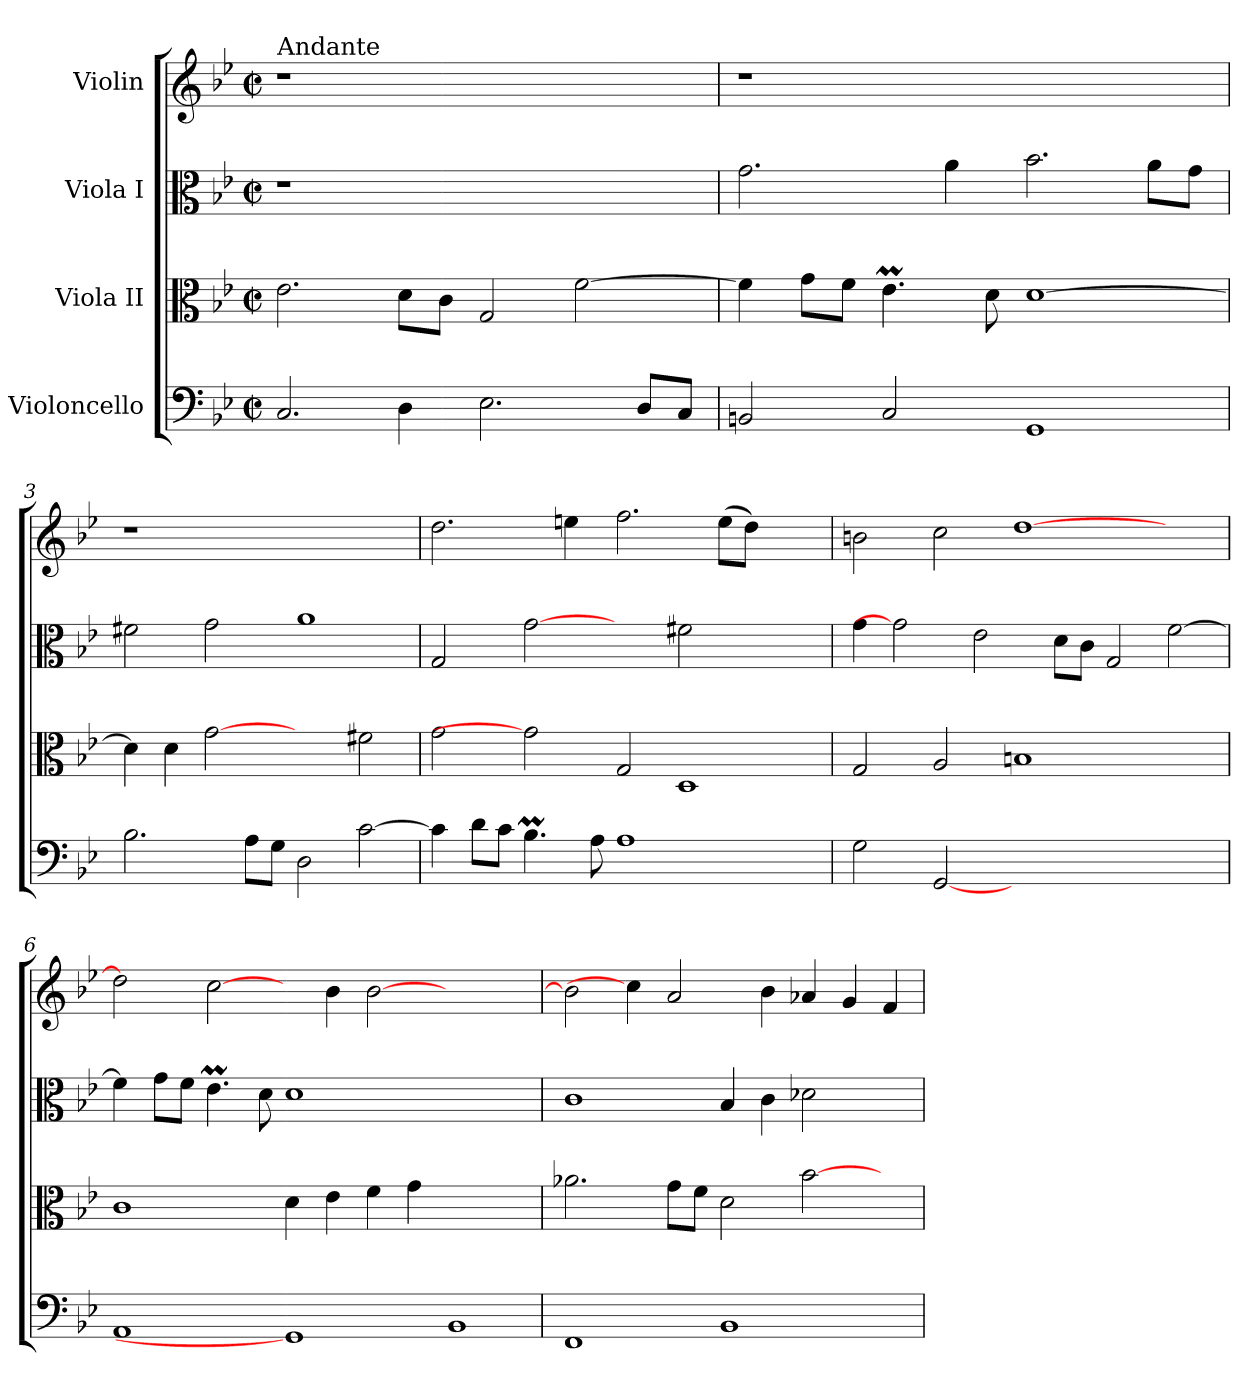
**kern	**kern	**kern	**kern
*part4	*part3	*part2	*part1
*staff4	*staff3	*staff2	*staff1
*I"Violoncello	*I"Viola II	*I"Viola I	*I"Violin
*clefF4	*clefC3	*clefC3	*clefG2
*k[b-e-]	*k[b-e-]	*k[b-e-]	*k[b-e-]
*B-:	*B-:	*B-:	*B-:
*M2/2	*M2/2	*M2/2	*M2/2
*met(c|)	*met(c|)	*met(c|)	*met(c|)
*MM120	*MM120	*MM120	*MM120
=1	=1	=1	=1
!	!	!	!LO:TX:a:t=Andante
2.C/	2.e-\	1r	1r
4D\	8d\L	.	.
.	8c\J	.	.
2.E-\	2G/	1ryy	1ryy
.	[2f\	.	.
8D/L	.	.	.
8C/J	.	.	.
=2	=2	=2	=2
2BBn/	4f\]	2.g\	1r
.	8g\L	.	.
.	8f\J	.	.
2C/	4.e-M\	.	.
.	.	4a\	.
.	8d\	.	.
1GG	[1d	2.b-\	1ryy
.	.	8a\L	.
.	.	8g\J	.
=3	=3	=3	=3
2.B-\	4d\]	2f#X\	1r
.	4d\	.	.
.	[2g	2g\	.
8A\L	.	.	.
8G\J	.	.	.
2D\	2ryy	1a	1ryy
[2c\	2f#X\	.	.
=4	=4	=4	=4
4c\]	2g\	2G/	2.dd\
8d\L	.	.	.
8c\J	.	.	.
4.B-M\	2g]	[2g	.
.	.	.	4een\
8A\	.	.	.
1A	2G/	2ryy	2.ff\
.	1D	2f#X\	.
.	.	.	(8ee\L
.	.	.	8dd\J)
2ryy	.	2ryy	2ryy
!!LO:LB:g=z
=5	=5	=5	=5
2G\	2G/	4g\	2bn\
.	.	2g]	.
[2GG	2A/	.	2cc\
.	.	2e-\	.
1.ryy	1Bn	.	[1dd
.	.	8d\L	.
.	.	8c\J	.
.	.	2G/	.
.	2ryy	[2f\	2ryy
=6	=6	=6	=6
1AA	1c	4f\]	2dd\]
.	.	8g\L	.
.	.	8f\J	.
.	.	4.e-M\	[2cc\
.	.	8d\	.
1GG]	4d\	1d	4ryy
.	4e-\	.	4b-\
.	4f\	.	[2b-\
.	4g\	.	.
1BB-	1ryy	1ryy	1ryy
=7	=7	=7	=7
1FF	2.a-X\	1c	2b-\]
.	.	.	4cc\]
.	8g\L	.	2a/
.	8f\J	.	.
1BB-	2d\	4B-/	.
.	.	4c\	4b-\
.	[2b-\	2d-X\	4a-X/
.	.	.	4g/
4ryy	4ryy	4ryy	4f/
=	=	=	=
*-	*-	*-	*-
